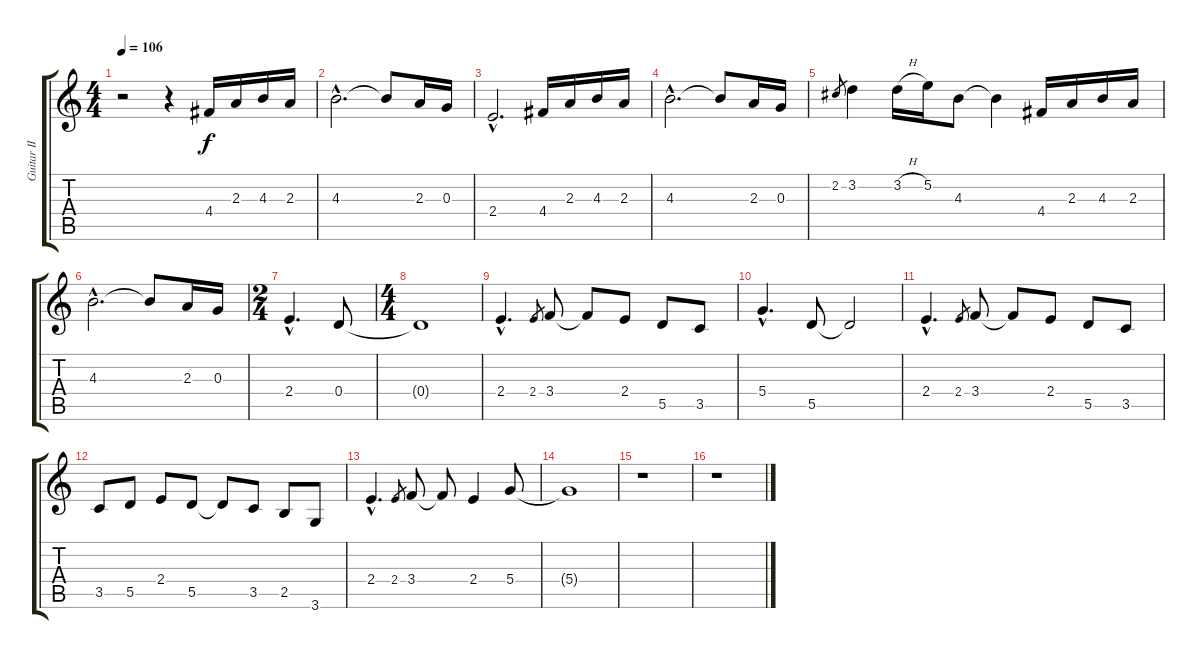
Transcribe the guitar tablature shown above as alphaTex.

\track ("Guitar II" "Guitar II") {instrument distortionguitar}
\staff {score tabs}
\tuning (E4 B3 G3 D3 A2 E2) {hide}
\ts (4 4)
\tempo 106
\clef g2
\ks c
r.2{dy f instrument distortionguitar} r.4 4.4.16 2.3.16 4.3.16 2.3.16 |
4.3{hac}.2{d} 4.3{t}.8 2.3.16 0.3.16 |
2.4{hac}.2{d} 4.4.16 2.3.16 4.3.16 2.3.16 |
4.3{hac}.2{d} 4.3{t}.8 2.3.16 0.3.16 |
2.2.8{gr} 3.2.4 3.2{h}.16 5.2.16 4.3.8 4.3{t}.4 4.4.16 2.3.16 4.3.16 2.3.16 |
4.3{hac}.2{d} 4.3{t}.8 2.3.16 0.3.16 |
\ts (2 4)
2.4{hac}.4{d} 0.4.8 |
\ts (4 4)
0.4{t}.1 |
2.4{hac}.4{d} 2.4.8{gr} 3.4.8 3.4{t}.8 2.4.8 5.5.8 3.5.8 |
5.4{hac}.4{d} 5.5.8 5.5{t}.2 |
2.4{hac}.4{d} 2.4.8{gr} 3.4.8 3.4{t}.8 2.4.8 5.5.8 3.5.8 |
3.5.8 5.5.8 2.4.8 5.5.8 5.5{t}.8 3.5.8 2.5.8 3.6.8 |
2.4{hac}.4{d} 2.4.8{gr} 3.4.8 3.4{t}.8 2.4.4 5.4.8 |
5.4{t}.1 |
r.1 |
r.1
